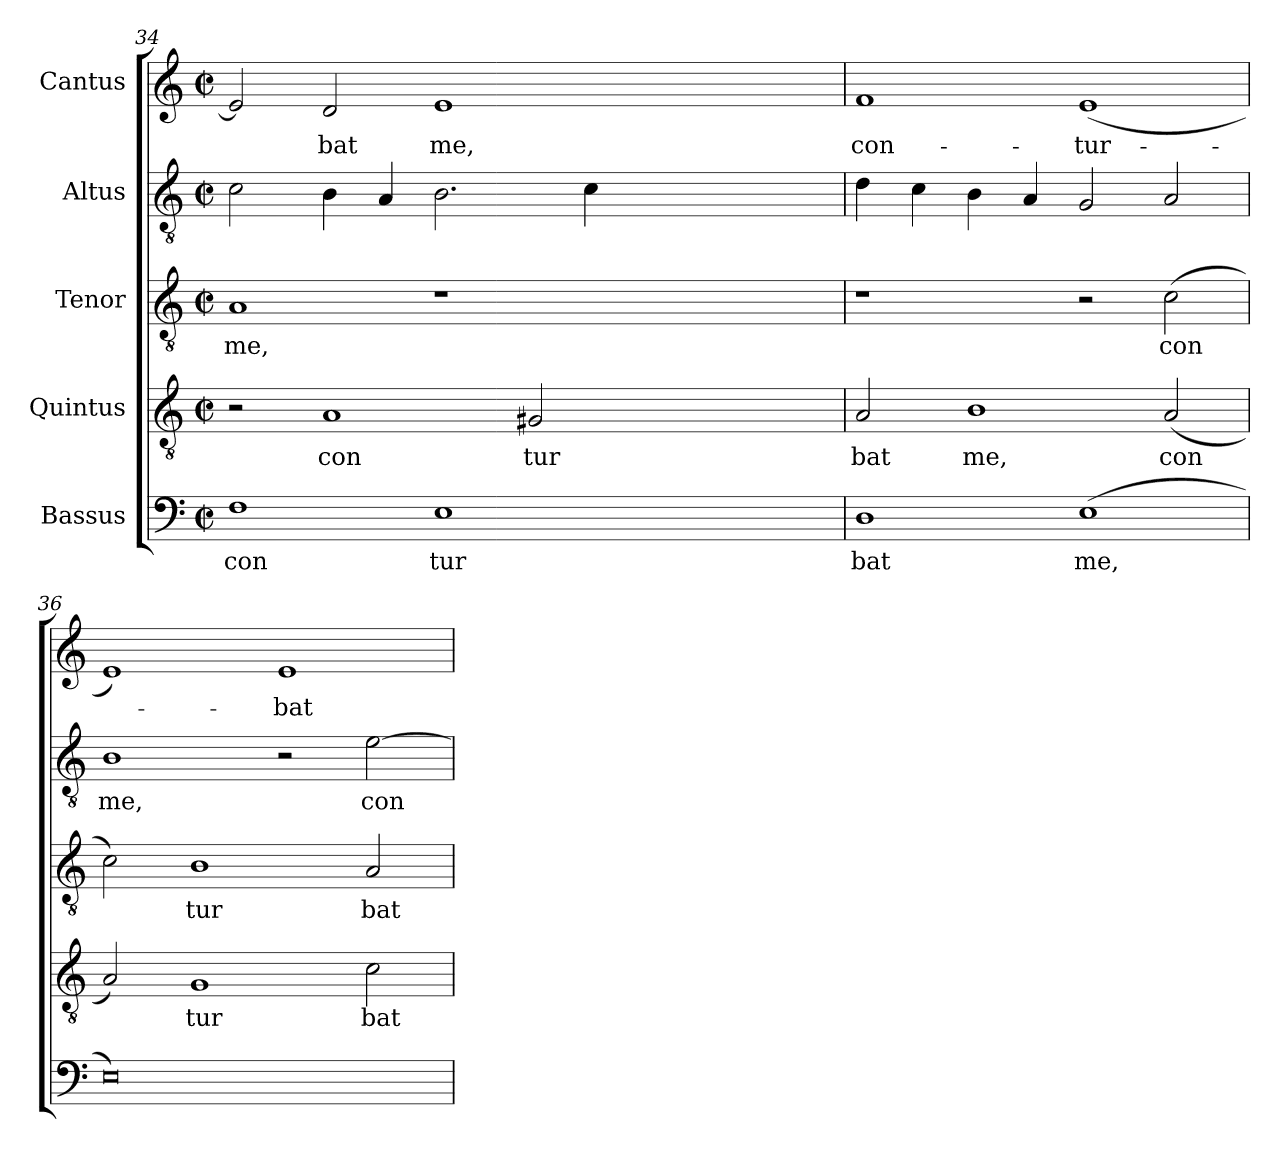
**kern	**text	**kern	**text	**kern	**text	**kern	**text	**kern	**text
*part5	*part5	*part4	*part4	*part3	*part3	*part2	*part2	*part1	*part1
*staff5	*staff5	*staff4	*staff4	*staff3	*staff3	*staff2	*staff2	*staff1	*staff1
*I"Bassus	*	*I"Quintus	*	*I"Tenor	*	*I"Altus	*	*I"Cantus	*
!!LO:LB:g=z
*clefF4	*	*clefGv2	*	*clefGv2	*	*clefGv2	*	*clefG2	*
*M2/2	*	*M2/2	*	*M2/2	*	*M2/2	*	*M2/2	*
*met(c|)	*	*met(c|)	*	*met(c|)	*	*met(c|)	*	*met(c|)	*
=34	=34	=34	=34	=34	=34	=34	=34	=34	=34
!	!LO:LY:b:cj	!	!	!	!LO:LY:b:cj	!	!	!	!
*	*	*	*	*	*	*^	*	*	*
1F	con	2r	.	1A	me,	2c\	64ryy	.	2e/]	.
.	.	.	.	.	.	.	1ryy	.	.	.
!	!	!	!LO:LY:b:cj	!	!	!	!	!	!	!LO:LY:b:cj
.	.	1A	con	.	.	4B\	.	.	2d/	bat
.	.	.	.	.	.	4A/	.	.	.	.
!	!LO:LY:b:cj	!	!	!LO:N:vis=1	!	!	!	!	!	!LO:LY:b:cj
1E	tur	.	.	0r	.	2.B\	.	.	1e	me,
.	.	.	.	.	.	.	1ryy	.	.	.
!	!	!	!LO:LY:b:cj	!	!	!	!	!	!	!
.	.	2G#X/	tur	.	.	.	.	.	.	.
.	.	.	.	.	.	4c\	.	.	.	.
1ryy	.	1ryy	.	.	.	1ryy	.	.	1ryy	.
.	.	.	.	.	.	.	2ryy	.	.	.
.	.	.	.	.	.	.	4ryy	.	.	.
.	.	.	.	.	.	.	8...ryy	.	.	.
=35	=35	=35	=35	=35	=35	=35	=35	=35	=35	=35
!	!LO:LY:b:cj	!	!LO:LY:b:cj	!	!	!	!	!	!	!LO:LY:b:cj
*	*	*	*	*	*	*v	*v	*	*	*
1D	bat	2A/	bat	1r	.	4d\	.	1f	con-
.	.	.	.	.	.	4c\	.	.	.
!	!	!	!LO:LY:b:cj	!	!	!	!	!	!
.	.	1B	me,	.	.	4B\	.	.	.
.	.	.	.	.	.	4A/	.	.	.
!	!LO:LY:b:cj	!	!	!	!	!	!	!	!LO:LY:b:cj
(>1E	me,	.	.	2r	.	2G/	.	(<1e	-tur-
!	!	!	!LO:LY:b	!	!LO:LY:b	!	!	!	!
.	.	(<2A/	con	(>2c\	con	2A/	.	.	.
=36	=36	=36	=36	=36	=36	=36	=36	=36	=36
!	!	!	!	!	!	!	!LO:LY:b:cj	!	!
0E)	.	2A/)	.	2c\)	.	1B	me,	1e)	.
!	!	!	!LO:LY:b:cj	!	!LO:LY:b:cj	!	!	!	!
.	.	1G	tur	1B	tur	.	.	.	.
!	!	!	!	!	!	!	!	!	!LO:LY:b:cj
.	.	.	.	.	.	2r	.	1e	-bat
!	!	!	!LO:LY:b:cj	!	!LO:LY:b:cj	!	!LO:LY:b	!	!
.	.	2c\	bat	2A/	bat	[>2e\	con-	.	.
=	=	=	=	=	=	=	=	=	=
*-	*-	*-	*-	*-	*-	*-	*-	*-	*-
